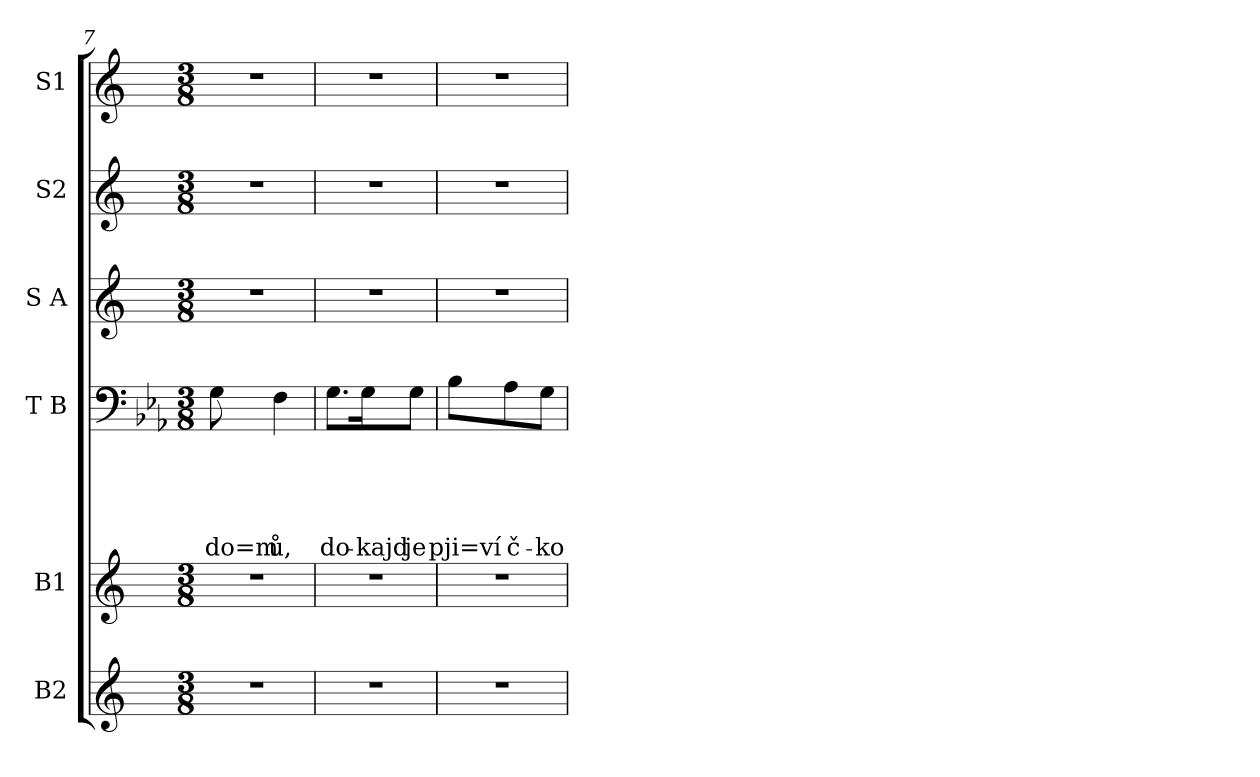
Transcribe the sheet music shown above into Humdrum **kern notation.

**kern	**kern	**kern	**text	**text	**text	**text	**text	**kern	**kern	**kern
*part6	*part5	*part4	*part4	*part4	*part4	*part4	*part4	*part3	*part2	*part1
*staff6	*staff5	*staff4	*staff4	*staff4	*staff4	*staff4	*staff4	*staff3	*staff2	*staff1
*I"B2	*I"B1	*I"T B	*	*	*	*	*	*I"S A	*I"S2	*I"S1
*	*I'B	*I'T B	*	*	*	*	*	*I'S A	*I'S2	*I'S1
*clefG2	*clefG2	*clefF4	*	*	*	*	*	*clefG2	*clefG2	*clefG2
*k[]	*k[]	*k[b-e-a-]	*	*	*	*	*	*k[]	*k[]	*k[]
*C:	*C:	*E-:	*	*	*	*	*	*C:	*C:	*C:
*M3/8	*M3/8	*M3/8	*	*	*	*	*	*M3/8	*M3/8	*M3/8
=7	=7	=7	=7	=7	=7	=7	=7	=7	=7	=7
!	!	!	!	!	!	!	!LO:LY:b	!	!	!
4.r	4.r	8G\	.	.	.	.	do=m	4.r	4.r	4.r
!	!	!	!	!	!	!	!LO:LY:b	!	!	!
.	.	4F\	.	.	.	.	ů,	.	.	.
=8	=8	=8	=8	=8	=8	=8	=8	=8	=8	=8
!	!	!	!	!	!	!	!LO:LY:b	!	!	!
4.r	4.r	8.G\L	.	.	.	.	do-	4.r	4.r	4.r
!	!	!	!	!	!	!	!LO:LY:b	!	!	!
.	.	16G\K	.	.	.	.	-kajd	.	.	.
!	!	!	!	!	!	!	!LO:LY:b	!	!	!
.	.	8G\J	.	.	.	.	je	.	.	.
=9	=9	=9	=9	=9	=9	=9	=9	=9	=9	=9
!	!	!	!	!	!	!	!LO:LY:b	!	!	!
4.r	4.r	8B-\L	.	.	.	.	pji=ví	4.r	4.r	4.r
!	!	!	!	!	!	!	!LO:LY:b	!	!	!
.	.	8A-\	.	.	.	.	č-	.	.	.
!	!	!	!	!	!	!	!LO:LY:b	!	!	!
.	.	8G\J	.	.	.	.	-ko	.	.	.
=	=	=	=	=	=	=	=	=	=	=
*-	*-	*-	*-	*-	*-	*-	*-	*-	*-	*-
